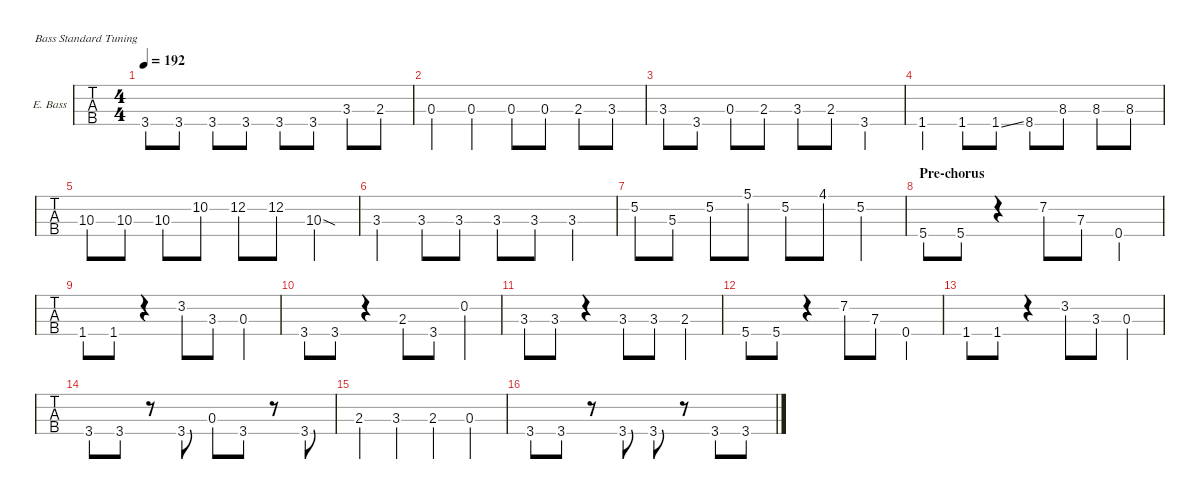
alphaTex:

\defaultSystemsLayout 4
\hideDynamics
\bracketExtendMode nobrackets
\firstSystemTrackNameOrientation horizontal
\track ("Ele. Bass" "E. Bass") {defaultSystemsLayout 4 instrument electricbassfinger}
\staff {tabs}
\tuning (G2 D2 A1 E1)
\ts (4 4)
\tempo 192
\clef f4
\ks c
3.4.8{dy f} 3.4.8 3.4.8 3.4.8 3.4.8 3.4.8 3.3.8 2.3.8 |
0.3.4 0.3.4 0.3.8 0.3.8 2.3.8 3.3.8 |
3.3.8 3.4.8 0.3.8 2.3.8 3.3.8 2.3.8 3.4.4 |
1.4.4 1.4.8 1.4{ss}.8 8.4.8 8.3.8 8.3.8 8.3.8 |
10.3.8 10.3.8 10.3.8 10.2.8 12.2.8 12.2.8 10.3{sod}.4 |
3.3.4 3.3.8 3.3.8 3.3.8 3.3.8 3.3.4 |
5.2.8 5.3.8 5.2.8 5.1.8 5.2.8 4.1.8 5.2.4 |
\section ("" "Pre-chorus")
5.4.8 5.4.8 r.4 7.2.8 7.3.8 0.4.4 |
1.4.8 1.4.8 r.4 3.2.8 3.3.8 0.3.4 |
3.4.8 3.4.8 r.4 2.3.8 3.4.8 0.2.4 |
3.3.8 3.3.8 r.4 3.3.8 3.3.8 2.3.4 |
5.4.8 5.4.8 r.4 7.2.8 7.3.8 0.4.4 |
1.4.8 1.4.8 r.4 3.2.8 3.3.8 0.3.4 |
3.4.8 3.4.8 r.8 3.4.8 0.3.8 3.4.8 r.8 3.4.8 |
2.3.4 3.3.4 2.3.4 0.3.4 |
3.4.8 3.4.8 r.8 3.4.8 3.4.8 r.8 3.4.8 3.4.8
